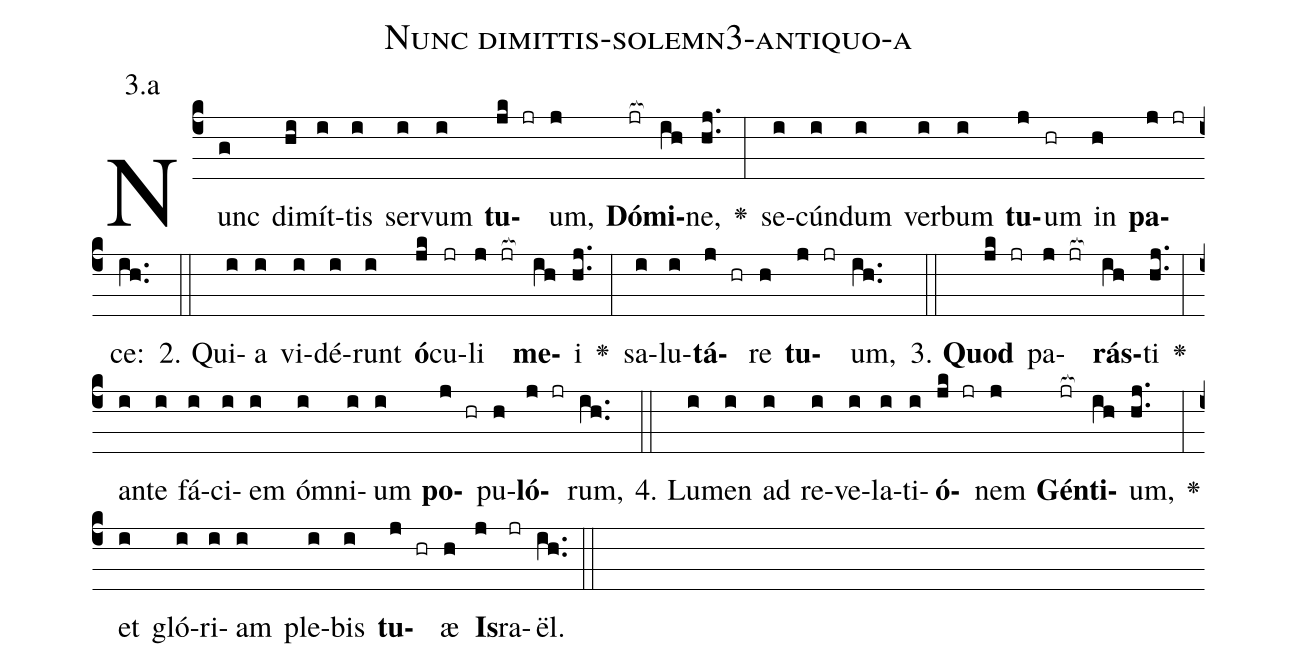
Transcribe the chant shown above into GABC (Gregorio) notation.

name: Nunc dimittis-solemn3-antiquo-a;
annotation: 3.a;
%%
(c4)Nunc(g) di(hi)mít(i)tis(i) ser(i)vum(i) <b>tu</b>(jk jr)um,(j) <b>Dó</b>(jr[ocb:1{])<b>mi</b>(ih[ocb:0}])ne,(hj..) <v>\greheightstar</v>(:) se(i)cún(i)dum(i) ver(i)bum(i) <b>tu</b>(j)um(hr) in(h) <b>pa</b>(j jr)ce:(ih..) (::)
2. Qui(i)a(i) vi(i)dé(i)runt(i) <b>ó</b>(jk)cu(jr)li(j jr[ocb:1{]) <b>me</b>(ih[ocb:0}])i(hj..) <v>\greheightstar</v>(:) sa(i)lu(i)<b>tá</b>(j hr)re(h) <b>tu</b>(j jr)um,(ih..) (::)
3. <b>Quod</b>(jk jr) pa(j jr[ocb:1{])<b>rás</b>(ih[ocb:0}])ti(hj..) <v>\greheightstar</v>(:) an(i)te(i) fá(i)ci(i)em(i) óm(i)ni(i)um(i) <b>po</b>(j hr)pu(h)<b>ló</b>(j jr)rum,(ih..) (::)
4. Lu(i)men(i) ad(i) re(i)ve(i)la(i)ti(i)<b>ó</b>(jk jr)nem(j) <b>Gén</b>(jr[ocb:1{])<b>ti</b>(ih[ocb:0}])um,(hj..) <v>\greheightstar</v>(:) et(i) gló(i)ri(i)am(i) ple(i)bis(i) <b>tu</b>(j hr)æ(h) <b>Is</b>(j)ra(jr)ël.(ih..) (::)
